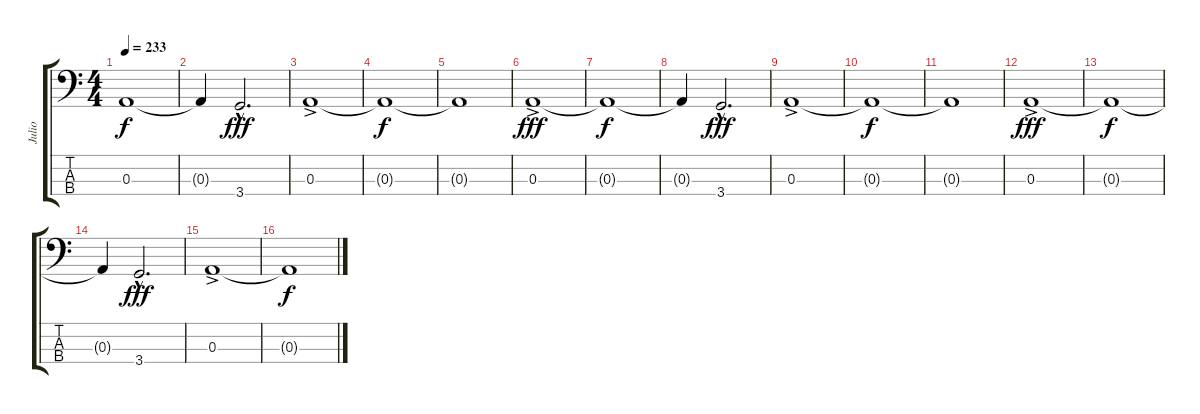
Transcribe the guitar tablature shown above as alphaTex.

\track ("Julio" "Julio") {instrument electricbassfinger}
\staff {score tabs}
\tuning (G2 D2 A1 E1) {hide}
\ts (4 4)
\tempo 233
\clef f4
\ks c
0.3{t}.1{dy f} |
0.3{t}.4 3.4{hac}.2{d dy fff} |
0.3{ac}.1 |
0.3{t}.1{dy f} |
0.3{t}.1 |
0.3{ac}.1{dy fff} |
0.3{t}.1{dy f} |
0.3{t}.4 3.4{hac}.2{d dy fff} |
0.3{ac}.1 |
0.3{t}.1{dy f} |
0.3{t}.1 |
0.3{ac}.1{dy fff} |
0.3{t}.1{dy f} |
0.3{t}.4 3.4{hac}.2{d dy fff} |
0.3{ac}.1 |
0.3{t}.1{dy f}
